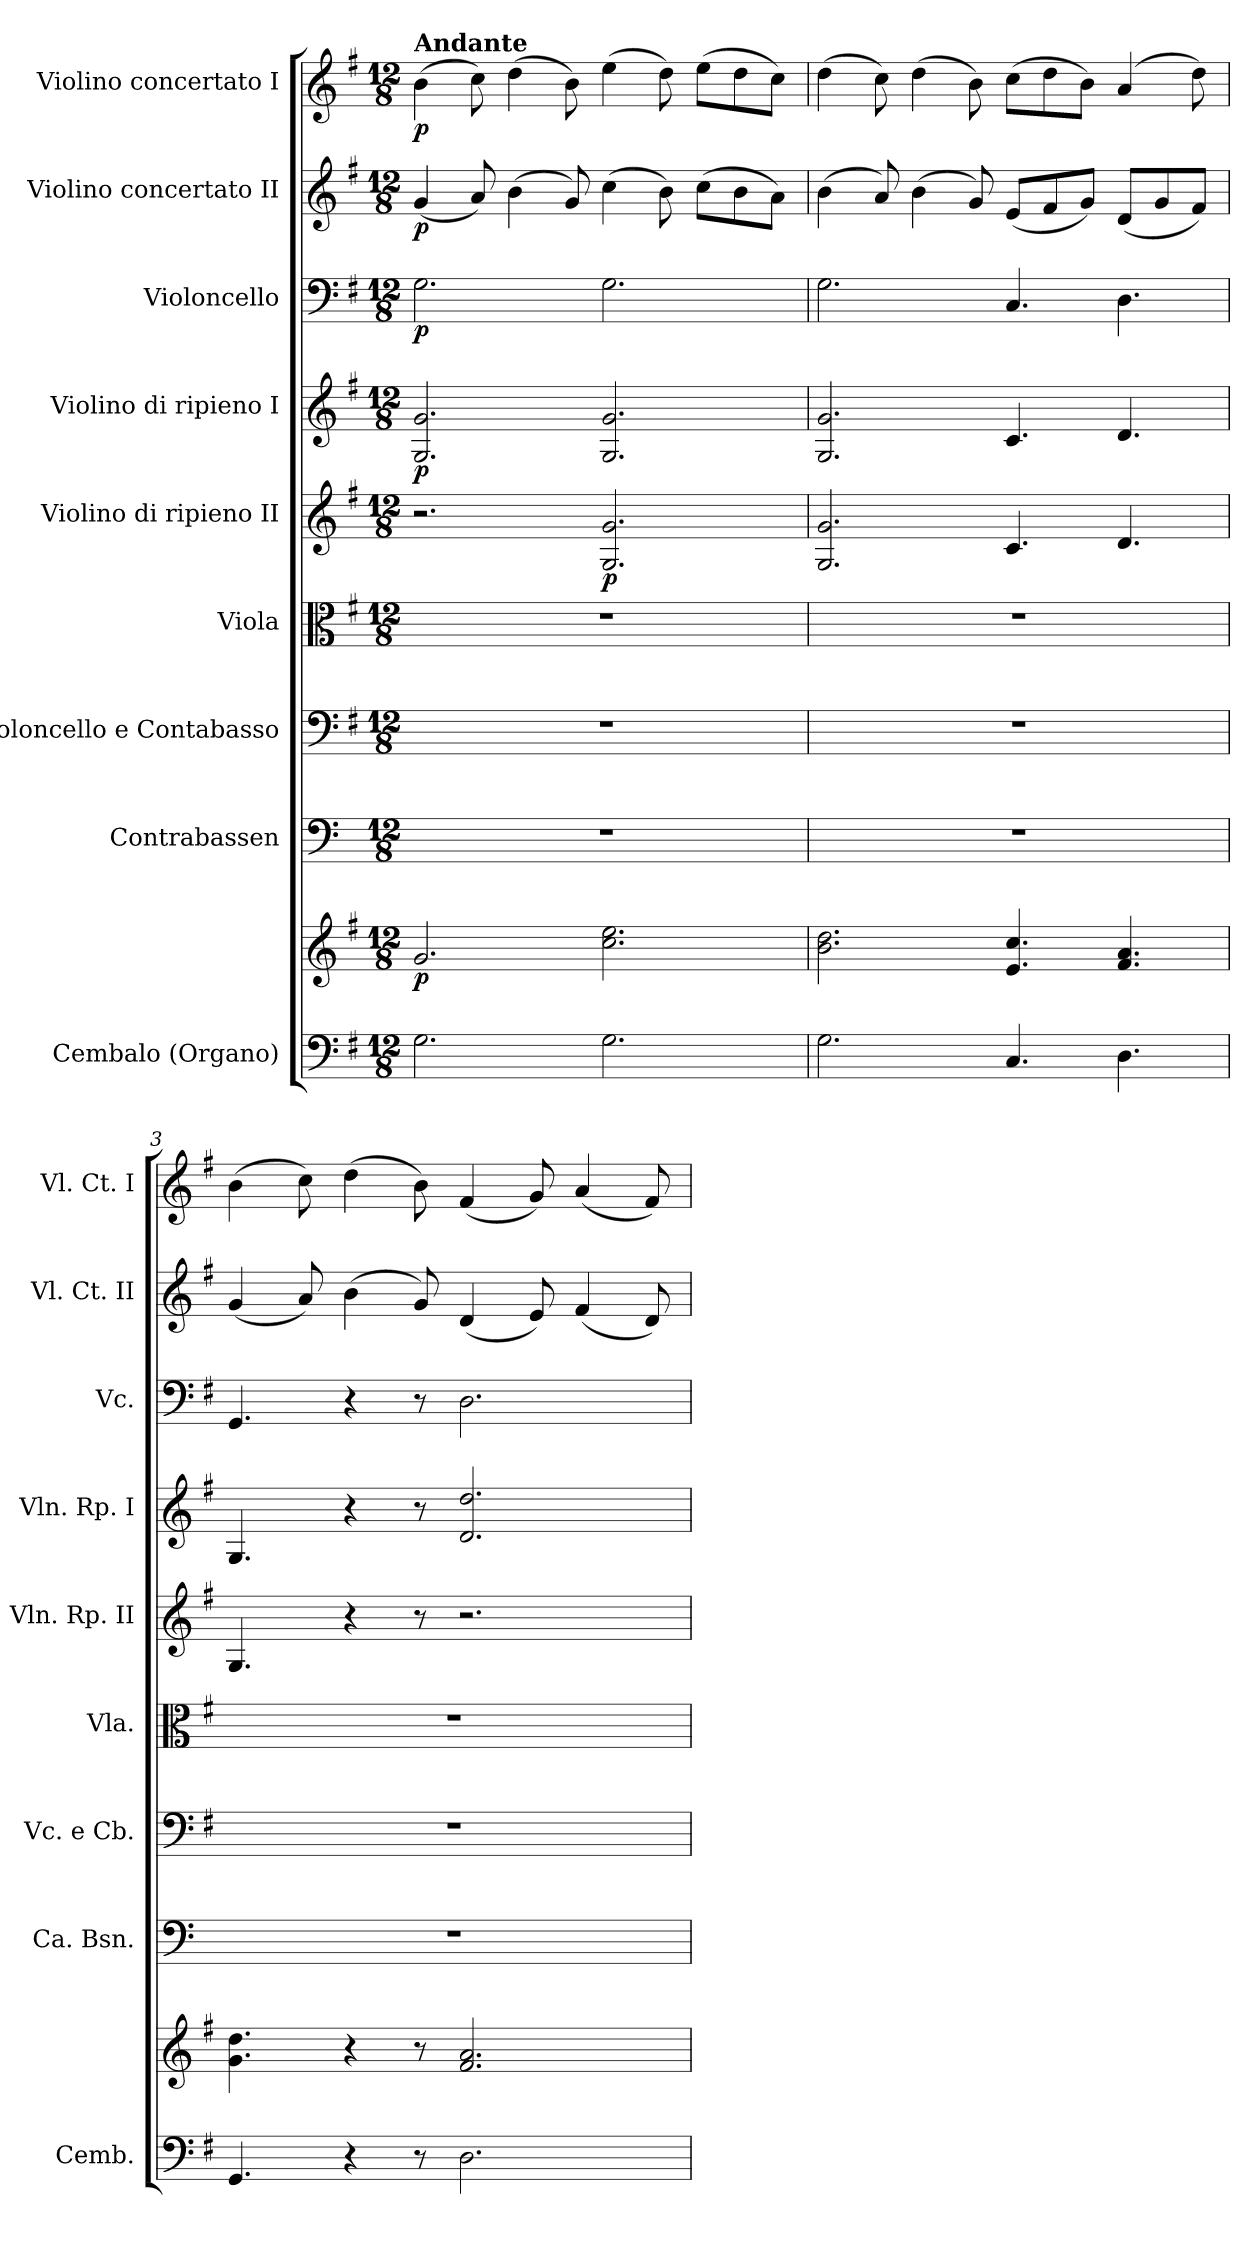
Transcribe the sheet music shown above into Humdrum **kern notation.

**kern	**kern	**dynam	**kern	**kern	**kern	**kern	**dynam	**kern	**dynam	**kern	**dynam	**kern	**dynam	**kern	**dynam
*part9	*part9	*part9	*part8	*part7	*part6	*part5	*part5	*part4	*part4	*part3	*part3	*part2	*part2	*part1	*part1
*staff10	*staff9	*staff9/10	*staff8	*staff7	*staff6	*staff5	*staff5	*staff4	*staff4	*staff3	*staff3	*staff2	*staff2	*staff1	*staff1
*I"Cembalo (Organo)	*	*	*I"Contrabassen	*I"Violoncello e Contabasso	*I"Viola	*I"Violino di ripieno II	*	*I"Violino di ripieno I	*	*I"Violoncello	*	*I"Violino concertato II	*	*I"Violino concertato I	*
*I'Cemb.	*	*	*I'Ca. Bsn.	*I'Vc. e Cb.	*I'Vla.	*I'Vln. Rp. II	*	*I'Vln. Rp. I	*	*I'Vc.	*	*I'Vl. Ct. II	*	*I'Vl. Ct. I	*
*clefF4	*clefG2	*	*clefF4	*clefF4	*clefC3	*clefG2	*	*clefG2	*	*clefF4	*	*clefG2	*	*clefG2	*
*	*	*	*ITrd7c12	*	*	*	*	*	*	*	*	*	*	*	*
*k[f#]	*k[f#]	*	*k[]	*k[f#]	*k[f#]	*k[f#]	*	*k[f#]	*	*k[f#]	*	*k[f#]	*	*k[f#]	*
*M12/8	*M12/8	*	*M12/8	*M12/8	*M12/8	*M12/8	*	*M12/8	*	*M12/8	*	*M12/8	*	*M12/8	*
=1	=1	=1	=1	=1	=1	=1	=1	=1	=1	=1	=1	=1	=1	=1	=1
!	!	!	!	!	!	!	!	!	!	!	!	!	!	!LO:TX:a:B:t=Andante	!
!	!	!LO:DY:b	!	!	!	!	!	!	!LO:DY:b	!	!LO:DY:b	!	!LO:DY:b	!	!LO:DY:b
2.G\	2.g/	p	1.r	1.r	1.r	2.r	.	2.G/ 2.g/	p	2.G\	p	(<4g/	p	(>4b\	p
.	.	.	.	.	.	.	.	.	.	.	.	8a/)	.	8cc\)	.
.	.	.	.	.	.	.	.	.	.	.	.	(>4b\	.	(>4dd\	.
.	.	.	.	.	.	.	.	.	.	.	.	8g/)	.	8b\)	.
!	!	!	!	!	!	!	!LO:DY:b	!	!	!	!	!	!	!	!
2.G\	2.cc\ 2.ee\	.	.	.	.	2.G/ 2.g/	p	2.G/ 2.g/	.	2.G\	.	(>4cc\	.	(>4ee\	.
.	.	.	.	.	.	.	.	.	.	.	.	8b\)	.	8dd\)	.
.	.	.	.	.	.	.	.	.	.	.	.	(>8cc\L	.	(>8ee\L	.
.	.	.	.	.	.	.	.	.	.	.	.	8b\	.	8dd\	.
.	.	.	.	.	.	.	.	.	.	.	.	8a\J)	.	8cc\J)	.
=2	=2	=2	=2	=2	=2	=2	=2	=2	=2	=2	=2	=2	=2	=2	=2
2.G\	2.b\ 2.dd\	.	1.r	1.r	1.r	2.G/ 2.g/	.	2.G/ 2.g/	.	2.G\	.	(>4b\	.	(>4dd\	.
.	.	.	.	.	.	.	.	.	.	.	.	8a/)	.	8cc\)	.
.	.	.	.	.	.	.	.	.	.	.	.	(>4b\	.	(>4dd\	.
.	.	.	.	.	.	.	.	.	.	.	.	8g/)	.	8b\)	.
4.C/	4.e/ 4.cc/	.	.	.	.	4.c/	.	4.c/	.	4.C/	.	(<8e/L	.	(>8cc\L	.
.	.	.	.	.	.	.	.	.	.	.	.	8f#/	.	8dd\	.
.	.	.	.	.	.	.	.	.	.	.	.	8g/J)	.	8b\J)	.
4.D\	4.f#/ 4.a/	.	.	.	.	4.d/	.	4.d/	.	4.D\	.	(<8d/L	.	(>4a/	.
.	.	.	.	.	.	.	.	.	.	.	.	8g/	.	.	.
.	.	.	.	.	.	.	.	.	.	.	.	8f#/J)	.	8dd\)	.
=3	=3	=3	=3	=3	=3	=3	=3	=3	=3	=3	=3	=3	=3	=3	=3
4.GG/	4.g\ 4.dd\	.	1.r	1.r	1.r	4.G/	.	4.G/	.	4.GG/	.	(<4g/	.	(>4b\	.
.	.	.	.	.	.	.	.	.	.	.	.	8a/)	.	8cc\)	.
4r	4r	.	.	.	.	4r	.	4r	.	4r	.	(>4b\	.	(>4dd\	.
8r	8r	.	.	.	.	8r	.	8r	.	8r	.	8g/)	.	8b\)	.
2.D\	2.f#/ 2.a/	.	.	.	.	2.r	.	2.d/ 2.dd/	.	2.D\	.	(<4d/	.	(<4f#/	.
.	.	.	.	.	.	.	.	.	.	.	.	8e/)	.	8g/)	.
.	.	.	.	.	.	.	.	.	.	.	.	(<4f#/	.	(<4a/	.
.	.	.	.	.	.	.	.	.	.	.	.	8d/)	.	8f#/)	.
=	=	=	=	=	=	=	=	=	=	=	=	=	=	=	=
*-	*-	*-	*-	*-	*-	*-	*-	*-	*-	*-	*-	*-	*-	*-	*-
